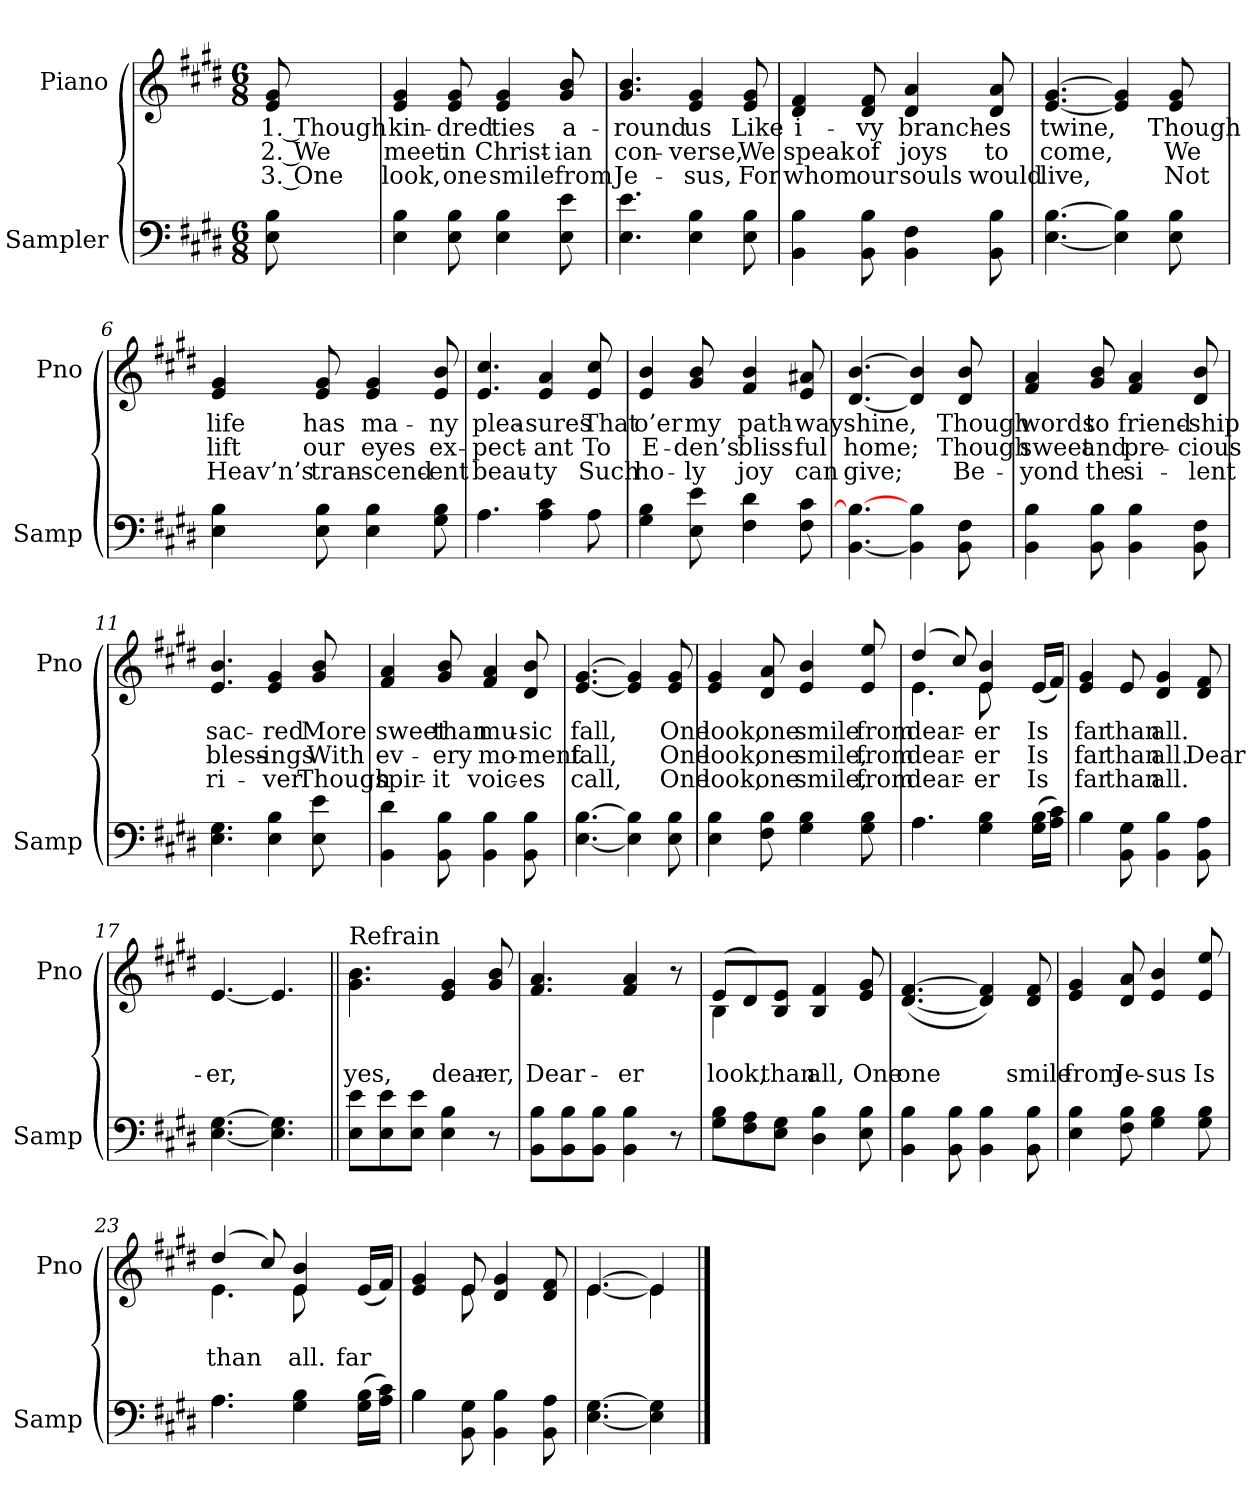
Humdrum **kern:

**kern	**kern	**text	**text	**text
*part2	*part1	*part1	*part1	*part1
*staff2	*staff1	*staff1	*staff1	*staff1
*I"Sampler	*I"Piano	*	*	*
*I'Samp	*I'Pno	*	*	*
*clefF4	*clefG2	*	*	*
*k[f#c#g#d#]	*k[f#c#g#d#]	*	*	*
*E:	*E:	*	*	*
*M6/8	*M6/8	*	*	*
=1	=1	=1	=1	=1
8E 8B	8e 8g#	1. Though	2. We	3. One
=2	=2	=2	=2	=2
4E 4B	4e 4g#	kin-	meet	look,
8E 8B	8e 8g#	-dred	in	one
4E 4B	4e 4g#	ties	Christ-	smile
8E 8e	8g# 8b	a-	-ian	from
=3	=3	=3	=3	=3
4.E 4.e	4.g# 4.b	-round	con-	Je-
4E 4B	4e 4g#	us	-verse,	-sus,
8E 8B	8e 8g#	Like	We	For
=4	=4	=4	=4	=4
4BB 4B	4d# 4f#	i-	speak	whom
8BB 8B	8d# 8f#	-vy	of	our
4BB 4F#	4d# 4a	branch-	joys	souls
8BB 8B	8d# 8a	-es	to	would
=5	=5	=5	=5	=5
[4.E [4.B	[4.e [4.g#	twine,	come,	live,
4E] 4B]	4e] 4g#]	.	.	.
8E 8B	8e 8g#	Though	We	Not
=6	=6	=6	=6	=6
4E 4B	4e 4g#	life	lift	Heav’n’s
8E 8B	8e 8g#	has	our	tran-
4E 4B	4e 4g#	ma-	eyes	-scend-
8G# 8B	8e 8b	-ny	ex-	-ent
=7	=7	=7	=7	=7
4.A	4.e 4.cc#	plea-	-pect-	beau-
4A 4c#	4e 4a	-sures	-ant	-ty
8A	8e 8cc#	That	To	Such
=8	=8	=8	=8	=8
4G# 4B	4e 4b	o’er	E-	ho-
8E 8e	8g# 8b	my	-den’s	-ly
4F# 4d#	4f# 4b	path-	bliss-	joy
8F# 8c#	8e 8a#X	-way	-ful	can
=9	=9	=9	=9	=9
[4.BB 4.B_	[4.d# [4.b	shine,	home;	give;
4BB] 4B	4d#] 4b]	.	.	.
8BB 8F#	8d# 8b	Though	Though	Be-
=10	=10	=10	=10	=10
4BB 4B	4f# 4a	words	sweet	-yond
8BB 8B	8g# 8b	to	and	the
4BB 4B	4f# 4a	friend-	pre-	si-
8BB 8F#	8d# 8b	-ship	-cious	-lent
=11	=11	=11	=11	=11
4.E 4.G#	4.e 4.b	sac-	bless-	ri-
4E 4B	4e 4g#	-red	-ings	-ver
8E 8e	8g# 8b	More	With	Though
=12	=12	=12	=12	=12
4BB 4d#	4f# 4a	sweet	ev-	spir-
8BB 8B	8g# 8b	than	-ery	-it
4BB 4B	4f# 4a	mu-	mo-	voic-
8BB 8B	8d# 8b	-sic	-ment	-es
=13	=13	=13	=13	=13
[4.E [4.B	[4.e [4.g#	fall,	fall,	call,
4E] 4B]	4e] 4g#]	.	.	.
8E 8B	8e 8g#	One	One	One
=14	=14	=14	=14	=14
4E 4B	4e 4g#	look,	look,	look,
8F# 8B	8d# 8a	one	one	one
4G# 4B	4e 4b	smile	smile,	smile,
8G# 8B	8e 8ee	from	from	from
=15	=15	=15	=15	=15
*	*^	*	*	*
4.A	(4dd#/	4.e	dear-	dear-	dear-
.	8cc#)	.	.	.	.
4G# 4B	4e 4b	8e	-er	-er	-er
.	.	4ryy	.	.	.
(16G#\ 16B\LL	(16e/LL	.	Is	Is	Is
16A\ 16c#\JJ)	16f#/JJ)	.	.	.	.
*	*v	*v	*	*	*
=16	=16	=16	=16	=16
4B	4e 4g#	far	far	far
8BB 8G#	8e	than	than	than
4BB 4B	4d# 4g#	all.	all.	all.
8BB 8A	8d# 8f#	.	Dear-	.
=17	=17	=17	=17	=17
[4.E [4.G#	[4.e	.	-er,	.
4.E] 4.G#]	4.e]	.	.	.
=18||	=18||	=18||	=18||	=18||
!	!LO:TX:t=Refrain	!	!	!
8E\ 8e\L	4.g#\ 4.b\	.	yes,	.
8E\ 8e\	.	.	.	.
8E\ 8e\J	.	.	.	.
4E 4B	4e 4g#	.	dear-	.
8r	8g# 8b	.	-er,	.
=19	=19	=19	=19	=19
8BB\ 8B\L	4.f# 4.a	.	Dear-	.
8BB\ 8B\	.	.	.	.
8BB\ 8B\J	.	.	.	.
4BB 4B	4f# 4a	.	-er	.
8r	8r	.	.	.
=20	=20	=20	=20	=20
*	*^	*	*	*
8G#\ 8B\L	(8e/L	4B	.	look,	.
8F#\ 8A\	8d#/)	.	.	.	.
8E\ 8G#\J	8B/ 8e/J	2ryy	.	than	.
4D# 4B	4B 4f#	.	.	all,	.
8E 8B	8e 8g#	.	.	One	.
*	*v	*v	*	*	*
=21	=21	=21	=21	=21
4BB 4B	([4.d# [4.f#	.	one	.
8BB 8B	.	.	.	.
4BB 4B	4d#] 4f#])	.	.	.
8BB 8B	8d# 8f#	.	smile	.
=22	=22	=22	=22	=22
4E\ 4B\	4e 4g#	.	from	.
8F#\ 8B\	8d# 8a	.	Je-	.
4G#\ 4B\	4e 4b	.	-sus	.
8G#\ 8B\	8e 8ee	.	Is	.
=23	=23	=23	=23	=23
*^	*^	*	*	*
4.A\	4.A	(4dd#/	4.e	.	than	.
.	.	8cc#/)	.	.	.	.
4G# 4B	4.ryy	4e 4b	8e	.	all.	.
.	.	.	4ryy	.	.	.
(16G#\ 16B\LL	.	(16e/LL	.	.	far	.
16A\ 16c#\JJ)	.	16f#/JJ)	.	.	.	.
=24	=24	=24	=24	=24	=24	=24
4B\	4B	4e 4g#	4ryy	.	.	.
8BB 8G#	2ryy	8e/	8e	.	.	.
4BB 4B	.	4d# 4g#	4.ryy	.	.	.
8BB 8A	.	8d# 8f#	.	.	.	.
*v	*v	*	*	*	*	*
=25	=25	=25	=25	=25	=25
[4.E [4.G#	[4.e/	[4.e	.	.	.
4E] 4G#]	4e/]	4e]	.	.	.
*	*v	*v	*	*	*
==	==	==	==	==
*-	*-	*-	*-	*-
